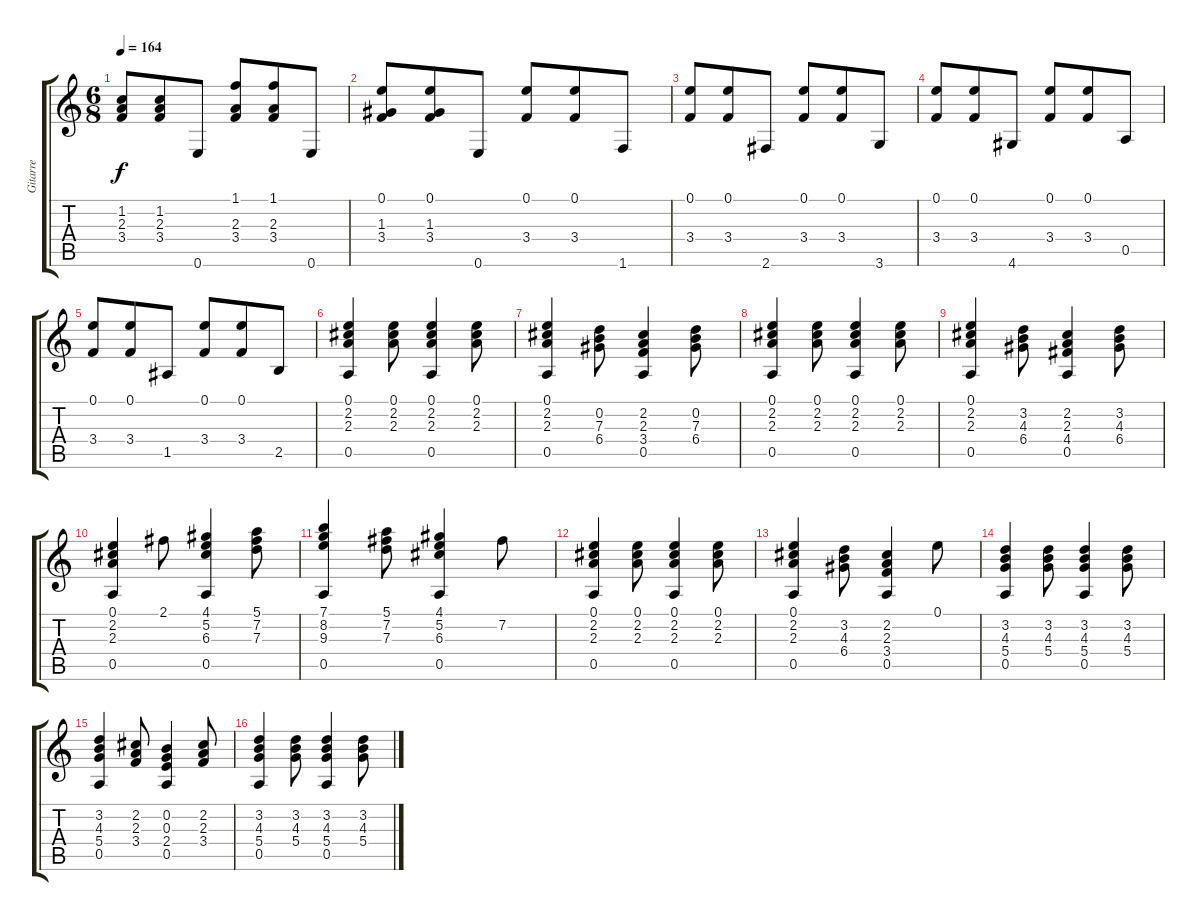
\track ("Gitarre" "Gitarre") {instrument acousticguitarnylon}
\staff {score tabs}
\tuning (E4 B3 G3 D3 A2 E2) {hide}
\ts (6 8)
\tempo 164
\clef g2
\ks c
(1.2 2.3 3.4).8{dy f} (1.2 2.3 3.4).8 0.6.8 (1.1 2.3 3.4).8 (1.1 2.3 3.4).8 0.6.8 |
(0.1 1.3 3.4).8 (0.1 1.3 3.4).8 0.6.8 (0.1 3.4).8 (0.1 3.4).8 1.6.8 |
(0.1 3.4).8 (0.1 3.4).8 2.6.8 (0.1 3.4).8 (0.1 3.4).8 3.6.8 |
(0.1 3.4).8 (0.1 3.4).8 4.6.8 (0.1 3.4).8 (0.1 3.4).8 0.5.8 |
(0.1 3.4).8 (0.1 3.4).8 1.5.8 (0.1 3.4).8 (0.1 3.4).8 2.5.8 |
(0.1 2.2 2.3 0.5).4 (0.1 2.2 2.3).8 (0.1 2.2 2.3 0.5).4 (0.1 2.2 2.3).8 |
(0.1 2.2 2.3 0.5).4 (0.2 7.3 6.4).8 (2.2 2.3 3.4 0.5).4 (0.2 7.3 6.4).8 |
(0.1 2.2 2.3 0.5).4 (0.1 2.2 2.3).8 (0.1 2.2 2.3 0.5).4 (0.1 2.2 2.3).8 |
(0.1 2.2 2.3 0.5).4 (3.2 4.3 6.4).8 (2.2 2.3 4.4 0.5).4 (3.2 4.3 6.4).8 |
(0.1 2.2 2.3 0.5).4 2.1.8 (4.1 5.2 6.3 0.5).4 (5.1 7.2 7.3).8 |
(7.1 8.2 9.3 0.5).4 (5.1 7.2 7.3).8 (4.1 5.2 6.3 0.5).4 7.2.8 |
(0.1 2.2 2.3 0.5).4 (0.1 2.2 2.3).8 (0.1 2.2 2.3 0.5).4 (0.1 2.2 2.3).8 |
(0.1 2.2 2.3 0.5).4 (3.2 4.3 6.4).8 (2.2 2.3 3.4 0.5).4 0.1.8 |
(3.2 4.3 5.4 0.5).4 (3.2 4.3 5.4).8 (3.2 4.3 5.4 0.5).4 (3.2 4.3 5.4).8 |
(3.2 4.3 5.4 0.5).4 (2.2 2.3 3.4).8 (0.2 0.3 2.4 0.5).4 (2.2 2.3 3.4).8 |
(3.2 4.3 5.4 0.5).4 (3.2 4.3 5.4).8 (3.2 4.3 5.4 0.5).4 (3.2 4.3 5.4).8
